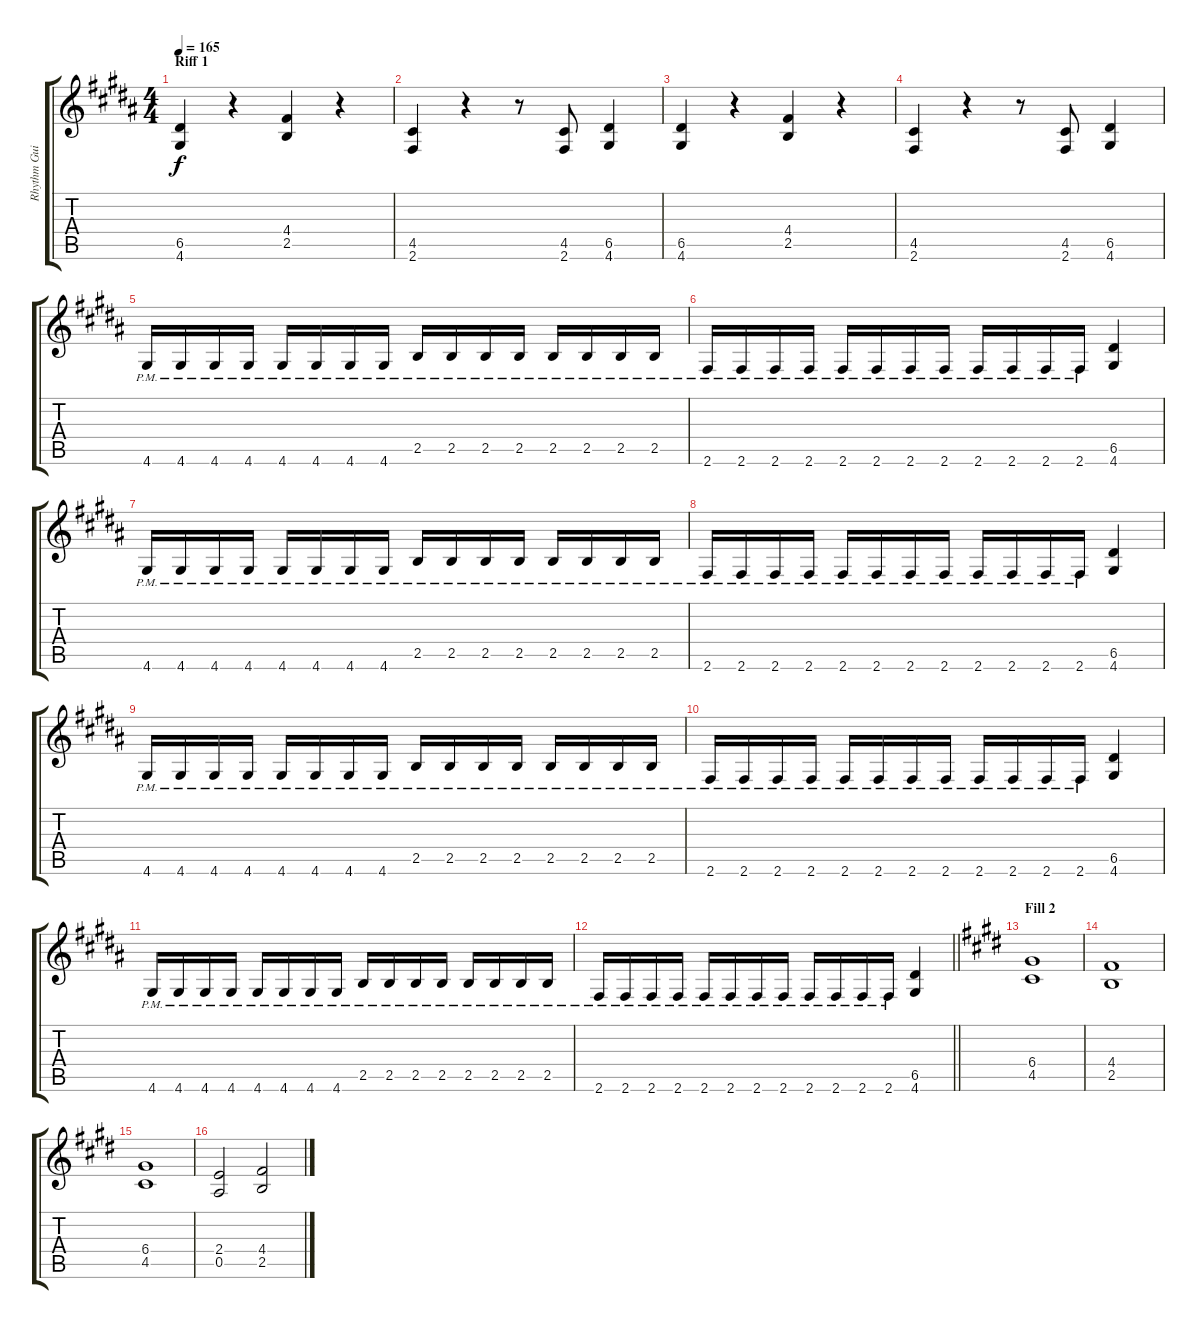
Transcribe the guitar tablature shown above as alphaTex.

\track ("Rhythm Guitar 1: Juha-Pekka Alanen" "Rhythm Gui") {instrument distortionguitar}
\staff {score tabs}
\tuning (E4 B3 G3 D3 A2 E2) {hide}
\ts (4 4)
\section ("" "Riff 1")
\tempo 165
\clef g2
\ks g#minor
(6.5 4.6).4{dy f} r.4 (4.4 2.5).4 r.4 |
(4.5 2.6).4 r.4 r.8 (4.5 2.6).8 (6.5 4.6).4 |
(6.5 4.6).4 r.4 (4.4 2.5).4 r.4 |
(4.5 2.6).4 r.4 r.8 (4.5 2.6).8 (6.5 4.6).4 |
4.6{pm}.16 4.6{pm}.16 4.6{pm}.16 4.6{pm}.16 4.6{pm}.16 4.6{pm}.16 4.6{pm}.16 4.6{pm}.16 2.5{pm}.16 2.5{pm}.16 2.5{pm}.16 2.5{pm}.16 2.5{pm}.16 2.5{pm}.16 2.5{pm}.16 2.5{pm}.16 |
2.6{pm}.16 2.6{pm}.16 2.6{pm}.16 2.6{pm}.16 2.6{pm}.16 2.6{pm}.16 2.6{pm}.16 2.6{pm}.16 2.6{pm}.16 2.6{pm}.16 2.6{pm}.16 2.6{pm}.16 (6.5 4.6).4 |
4.6{pm}.16 4.6{pm}.16 4.6{pm}.16 4.6{pm}.16 4.6{pm}.16 4.6{pm}.16 4.6{pm}.16 4.6{pm}.16 2.5{pm}.16 2.5{pm}.16 2.5{pm}.16 2.5{pm}.16 2.5{pm}.16 2.5{pm}.16 2.5{pm}.16 2.5{pm}.16 |
2.6{pm}.16 2.6{pm}.16 2.6{pm}.16 2.6{pm}.16 2.6{pm}.16 2.6{pm}.16 2.6{pm}.16 2.6{pm}.16 2.6{pm}.16 2.6{pm}.16 2.6{pm}.16 2.6{pm}.16 (6.5 4.6).4 |
4.6{pm}.16 4.6{pm}.16 4.6{pm}.16 4.6{pm}.16 4.6{pm}.16 4.6{pm}.16 4.6{pm}.16 4.6{pm}.16 2.5{pm}.16 2.5{pm}.16 2.5{pm}.16 2.5{pm}.16 2.5{pm}.16 2.5{pm}.16 2.5{pm}.16 2.5{pm}.16 |
2.6{pm}.16 2.6{pm}.16 2.6{pm}.16 2.6{pm}.16 2.6{pm}.16 2.6{pm}.16 2.6{pm}.16 2.6{pm}.16 2.6{pm}.16 2.6{pm}.16 2.6{pm}.16 2.6{pm}.16 (6.5 4.6).4 |
4.6{pm}.16 4.6{pm}.16 4.6{pm}.16 4.6{pm}.16 4.6{pm}.16 4.6{pm}.16 4.6{pm}.16 4.6{pm}.16 2.5{pm}.16 2.5{pm}.16 2.5{pm}.16 2.5{pm}.16 2.5{pm}.16 2.5{pm}.16 2.5{pm}.16 2.5{pm}.16 |
\barLineRight lightlight
2.6{pm}.16 2.6{pm}.16 2.6{pm}.16 2.6{pm}.16 2.6{pm}.16 2.6{pm}.16 2.6{pm}.16 2.6{pm}.16 2.6{pm}.16 2.6{pm}.16 2.6{pm}.16 2.6{pm}.16 (6.5 4.6).4 |
\section ("" "Fill 2")
\ks c#minor
(6.4 4.5).1 |
(4.4 2.5).1 |
(6.4 4.5).1 |
(2.4 0.5).2 (4.4 2.5).2
